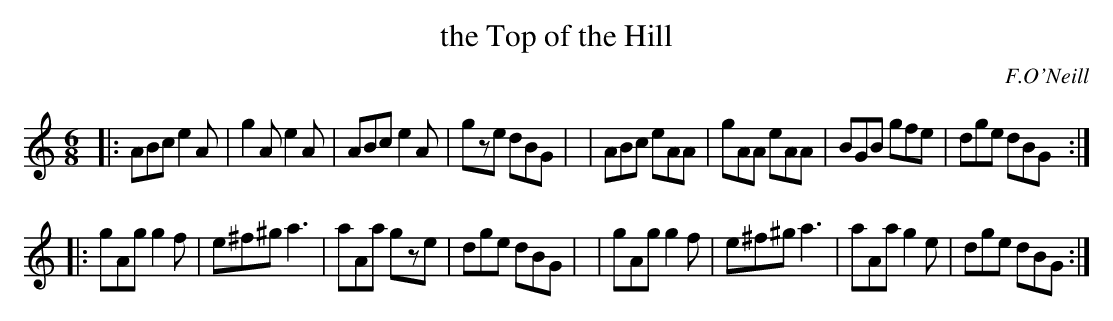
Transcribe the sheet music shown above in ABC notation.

X:1
T: the Top of the Hill
O: F.O'Neill
M: 6/8
L: 1/8
K: C
|: ABc e2A | g2A e2A | ABc e2A | gze dBG |\
|  ABc eAA | gAA eAA | BGB gfe | dge dBG :|
|: gAg g2f | e^f^g a3 | aAa gze | dge dBG |\
|  gAg g2f | e^f^g a3 | aAa g2e | dge dBG :|
